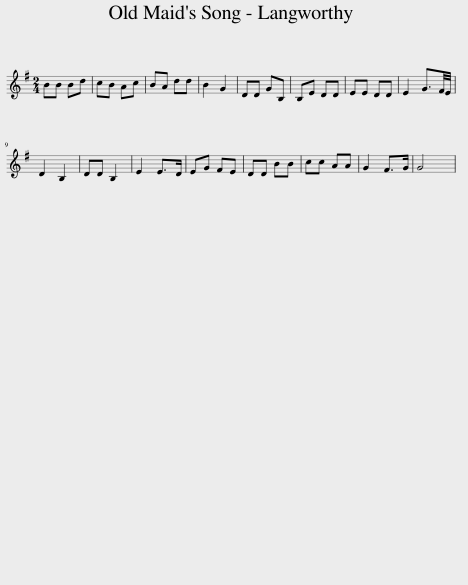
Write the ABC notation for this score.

X:1
L:1/8
M:2/4
I:linebreak $
K:G
V:1 treble
V:1
 BB Bd | cB Ac | BA dd | B2 G2 | DD GB, | %5
 B,E DD | EE DD | E2 G3/2F/4E/4 |$ D2 B,2 | DD B,2 | %10
 E2 E>D | EG FE | DD BB | cc AA | G2 F>G | %15
 G4 | %16
